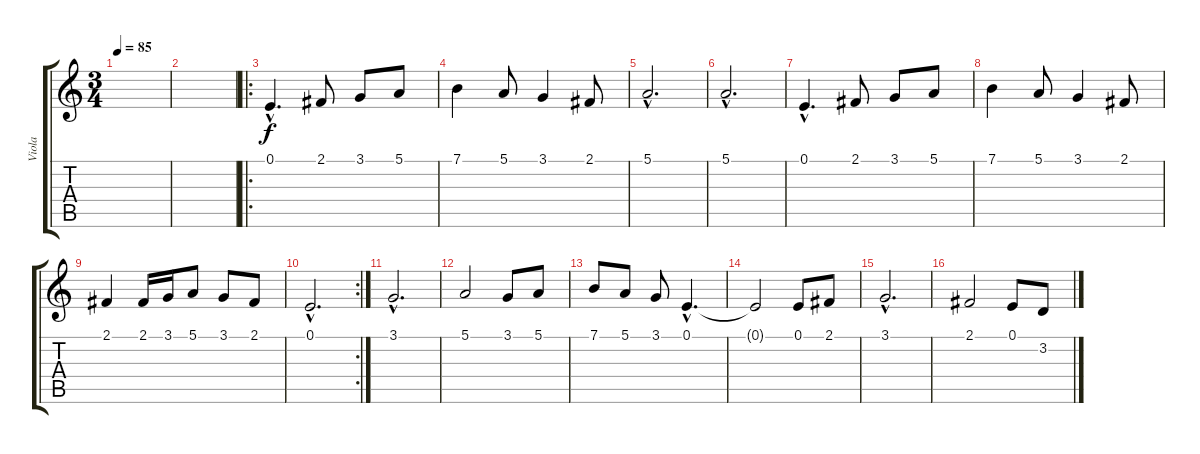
\track ("Viola" "Viola") {instrument cello}
\staff {score tabs}
\tuning (E4 B3 G3 D3 A2 E2) {hide}
\ts (3 4)
\tempo 85
\clef g2
\ks c
|
|
\ro
0.1{hac}.4{d} 2.1.8 3.1.8 5.1.8 |
7.1.4 5.1.8 3.1.4 2.1.8 |
5.1{hac}.2{d volume 6} |
5.1{hac}.2{d volume 13} |
0.1{hac}.4{d} 2.1.8 3.1.8 5.1.8 |
7.1.4 5.1.8 3.1.4 2.1.8 |
2.1.4 2.1.16 3.1.16 5.1.8 3.1.8 2.1.8 |
\rc 2
0.1{hac}.2{d} |
3.1{hac}.2{d} |
5.1.2 3.1.8 5.1.8 |
7.1.8 5.1.8 3.1.8 0.1{hac}.4{d} |
0.1{t}.2 0.1.8 2.1.8 |
3.1{hac}.2{d} |
2.1.2 0.1.8 3.2.8
